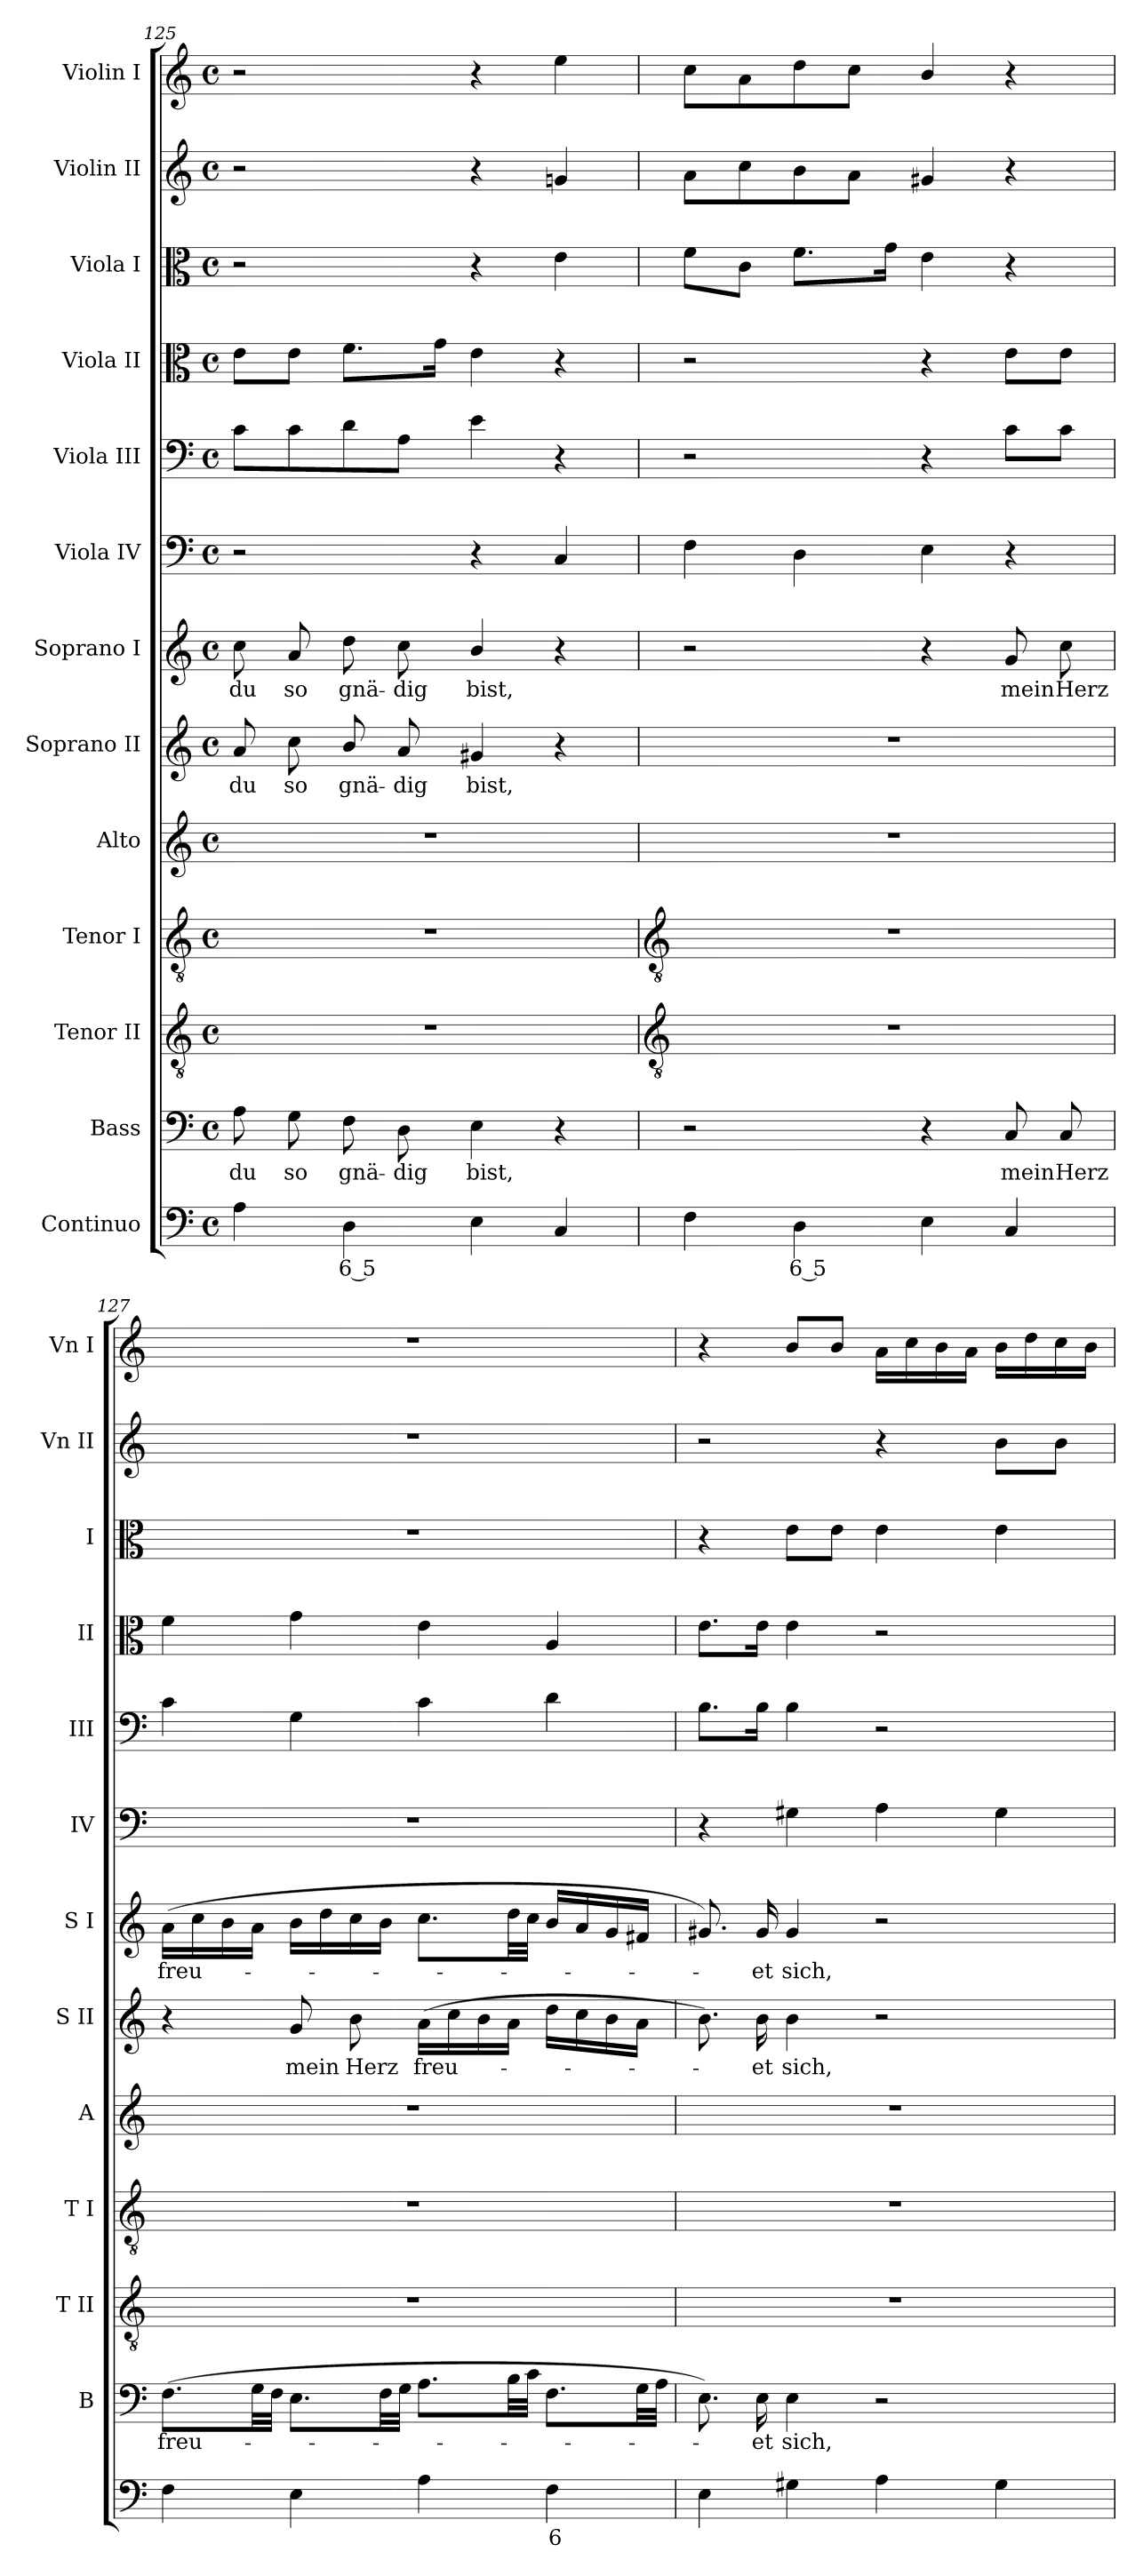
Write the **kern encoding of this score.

**kern	**text	**kern	**text	**kern	**kern	**kern	**kern	**text	**kern	**text	**kern	**kern	**kern	**kern	**kern	**kern
*part13	*part13	*part12	*part12	*part11	*part10	*part9	*part8	*part8	*part7	*part7	*part6	*part5	*part4	*part3	*part2	*part1
*staff13	*staff13	*staff12	*staff12	*staff11	*staff10	*staff9	*staff8	*staff8	*staff7	*staff7	*staff6	*staff5	*staff4	*staff3	*staff2	*staff1
*I"Continuo	*	*I"Bass	*	*I"Tenor II	*I"Tenor I	*I"Alto	*I"Soprano II	*	*I"Soprano I	*	*I"Viola IV	*I"Viola III	*I"Viola II	*I"Viola I	*I"Violin II	*I"Violin I
*	*	*I'B	*	*I'T II	*I'T I	*I'A	*I'S II	*	*I'S I	*	*I'IV	*I'III	*I'II	*I'I	*I'Vn II	*I'Vn I
*clefF4	*	*clefF4	*	*clefGv2	*clefGv2	*clefG2	*clefG2	*	*clefG2	*	*clefF4	*clefF4	*clefC3	*clefC3	*clefG2	*clefG2
*k[]	*	*k[]	*	*k[]	*k[]	*k[]	*k[]	*	*k[]	*	*k[]	*k[]	*k[]	*k[]	*k[]	*k[]
*C:	*	*C:	*	*C:	*C:	*C:	*C:	*	*C:	*	*C:	*C:	*C:	*C:	*C:	*C:
*M4/4	*	*M4/4	*	*M4/4	*M4/4	*M4/4	*M4/4	*	*M4/4	*	*M4/4	*M4/4	*M4/4	*M4/4	*M4/4	*M4/4
*met(c)	*	*met(c)	*	*met(c)	*met(c)	*met(c)	*met(c)	*	*met(c)	*	*met(c)	*met(c)	*met(c)	*met(c)	*met(c)	*met(c)
=125	=125	=125	=125	=125	=125	=125	=125	=125	=125	=125	=125	=125	=125	=125	=125	=125
!	!	!	!LO:LY:b	!	!	!	!	!LO:LY:b	!	!LO:LY:b	!	!	!	!	!	!
4A	.	8A	du	1r	1r	1r	8a	du	8cc	du	2r	8cL	8eL	2r	2r	2r
!	!	!	!LO:LY:b	!	!	!	!	!LO:LY:b	!	!LO:LY:b	!	!	!	!	!	!
.	.	8G	so	.	.	.	8cc	so	8a	so	.	8c	8eJ	.	.	.
!	!LO:LY:b	!	!LO:LY:b	!	!	!	!	!LO:LY:b	!	!LO:LY:b	!	!	!	!	!	!
4D	6 5	8F	gnä-	.	.	.	8b/	gnä-	8dd	gnä-	.	8d	8.fL	.	.	.
!	!	!	!LO:LY:b	!	!	!	!	!LO:LY:b	!	!LO:LY:b	!	!	!	!	!	!
.	.	8D	-dig	.	.	.	8a	-dig	8cc	-dig	.	8AJ	.	.	.	.
.	.	.	.	.	.	.	.	.	.	.	.	.	16gJ	.	.	.
!	!	!	!LO:LY:b	!	!	!	!	!LO:LY:b	!	!LO:LY:b	!	!	!	!	!	!
4E	.	4E	bist,	.	.	.	4g#X	bist,	4b/	bist,	4r	4e	4e	4r	4r	4r
4C	.	4r	.	.	.	.	4r	.	4r	.	4C	4r	4r	4e	4gn	4ee
!!LO:LB:g=z
=126	=126	=126	=126	=126	=126	=126	=126	=126	=126	=126	=126	=126	=126	=126	=126	=126
*	*	*	*	*clefGv2	*clefGv2	*	*	*	*	*	*	*	*	*	*	*
4F	.	2r	.	1r	1r	1r	1r	.	2r	.	4F	2r	2r	8fL	8aL	8ccL
.	.	.	.	.	.	.	.	.	.	.	.	.	.	8cJ	8cc	8a
!	!LO:LY:b	!	!	!	!	!	!	!	!	!	!	!	!	!	!	!
4D	6 5	.	.	.	.	.	.	.	.	.	4D	.	.	8.fL	8b	8dd
.	.	.	.	.	.	.	.	.	.	.	.	.	.	.	8aJ	8ccJ
.	.	.	.	.	.	.	.	.	.	.	.	.	.	16gJ	.	.
4E	.	4r	.	.	.	.	.	.	4r	.	4E	4r	4r	4e	4g#X	4b/
!	!	!	!LO:LY:b	!	!	!	!	!	!	!LO:LY:b	!	!	!	!	!	!
4C	.	8C	mein	.	.	.	.	.	8g	mein	4r	8cL	8eL	4r	4r	4r
!	!	!	!LO:LY:b	!	!	!	!	!	!	!LO:LY:b	!	!	!	!	!	!
.	.	8C	Herz	.	.	.	.	.	8cc	Herz	.	8cJ	8eJ	.	.	.
=127	=127	=127	=127	=127	=127	=127	=127	=127	=127	=127	=127	=127	=127	=127	=127	=127
!	!	!	!LO:LY:b	!	!	!	!	!	!	!LO:LY:b	!	!	!	!	!	!
4F	.	(>8.FL	freu-	1r	1r	1r	4r	.	(>16aLL	freu-	1r	4c	4f	1r	1r	1r
.	.	.	.	.	.	.	.	.	16cc	.	.	.	.	.	.	.
.	.	.	.	.	.	.	.	.	16b	.	.	.	.	.	.	.
.	.	32GLL	.	.	.	.	.	.	16aJJ	.	.	.	.	.	.	.
.	.	32FJJJ	.	.	.	.	.	.	.	.	.	.	.	.	.	.
!	!	!	!	!	!	!	!	!LO:LY:b	!	!	!	!	!	!	!	!
4E	.	8.EL	.	.	.	.	8g	mein	16bLL	.	.	4G	4g	.	.	.
.	.	.	.	.	.	.	.	.	16dd	.	.	.	.	.	.	.
!	!	!	!	!	!	!	!	!LO:LY:b	!	!	!	!	!	!	!	!
.	.	.	.	.	.	.	8b	Herz	16cc	.	.	.	.	.	.	.
.	.	32FLL	.	.	.	.	.	.	16bJJ	.	.	.	.	.	.	.
.	.	32GJJJ	.	.	.	.	.	.	.	.	.	.	.	.	.	.
!	!	!	!	!	!	!	!	!LO:LY:b	!	!	!	!	!	!	!	!
4A	.	8.AL	.	.	.	.	(>16aLL	freu-	8.ccL	.	.	4c	4e	.	.	.
.	.	.	.	.	.	.	16cc	.	.	.	.	.	.	.	.	.
.	.	.	.	.	.	.	16b	.	.	.	.	.	.	.	.	.
.	.	32BLL	.	.	.	.	16aJJ	.	32ddLL	.	.	.	.	.	.	.
.	.	32cJJJ	.	.	.	.	.	.	32ccJJJ	.	.	.	.	.	.	.
!	!LO:LY:b	!	!	!	!	!	!	!	!	!	!	!	!	!	!	!
4F	6	8.FL	.	.	.	.	16ddLL	.	16bLL	.	.	4d	4A	.	.	.
.	.	.	.	.	.	.	16cc	.	16a	.	.	.	.	.	.	.
.	.	.	.	.	.	.	16b	.	16g	.	.	.	.	.	.	.
.	.	32GLL	.	.	.	.	16aJJ	.	16f#XJJ	.	.	.	.	.	.	.
.	.	32AJJJ	.	.	.	.	.	.	.	.	.	.	.	.	.	.
=128	=128	=128	=128	=128	=128	=128	=128	=128	=128	=128	=128	=128	=128	=128	=128	=128
4E	.	8.E)	.	1r	1r	1r	8.b)	.	8.g#X)	.	4r	8.BL	8.eL	4r	2r	4r
!	!	!	!LO:LY:b	!	!	!	!	!LO:LY:b	!	!LO:LY:b	!	!	!	!	!	!
.	.	16E	et	.	.	.	16b	et	16g#	et	.	16BJ	16eJ	.	.	.
!	!	!	!LO:LY:b	!	!	!	!	!LO:LY:b	!	!LO:LY:b	!	!	!	!	!	!
4G#X	.	4E	sich,	.	.	.	4b	sich,	4g#	sich,	4G#X	4B	4e	8eL	.	8b/L
.	.	.	.	.	.	.	.	.	.	.	.	.	.	8eJ	.	8b/J
4A	.	2r	.	.	.	.	2r	.	2r	.	4A	2r	2r	4e	4r	16aLL
.	.	.	.	.	.	.	.	.	.	.	.	.	.	.	.	16cc
.	.	.	.	.	.	.	.	.	.	.	.	.	.	.	.	16b
.	.	.	.	.	.	.	.	.	.	.	.	.	.	.	.	16aJJ
4G#	.	.	.	.	.	.	.	.	.	.	4G#	.	.	4e	8bL	16bLL
.	.	.	.	.	.	.	.	.	.	.	.	.	.	.	.	16dd
.	.	.	.	.	.	.	.	.	.	.	.	.	.	.	8bJ	16cc
.	.	.	.	.	.	.	.	.	.	.	.	.	.	.	.	16bJJ
=	=	=	=	=	=	=	=	=	=	=	=	=	=	=	=	=
*-	*-	*-	*-	*-	*-	*-	*-	*-	*-	*-	*-	*-	*-	*-	*-	*-
